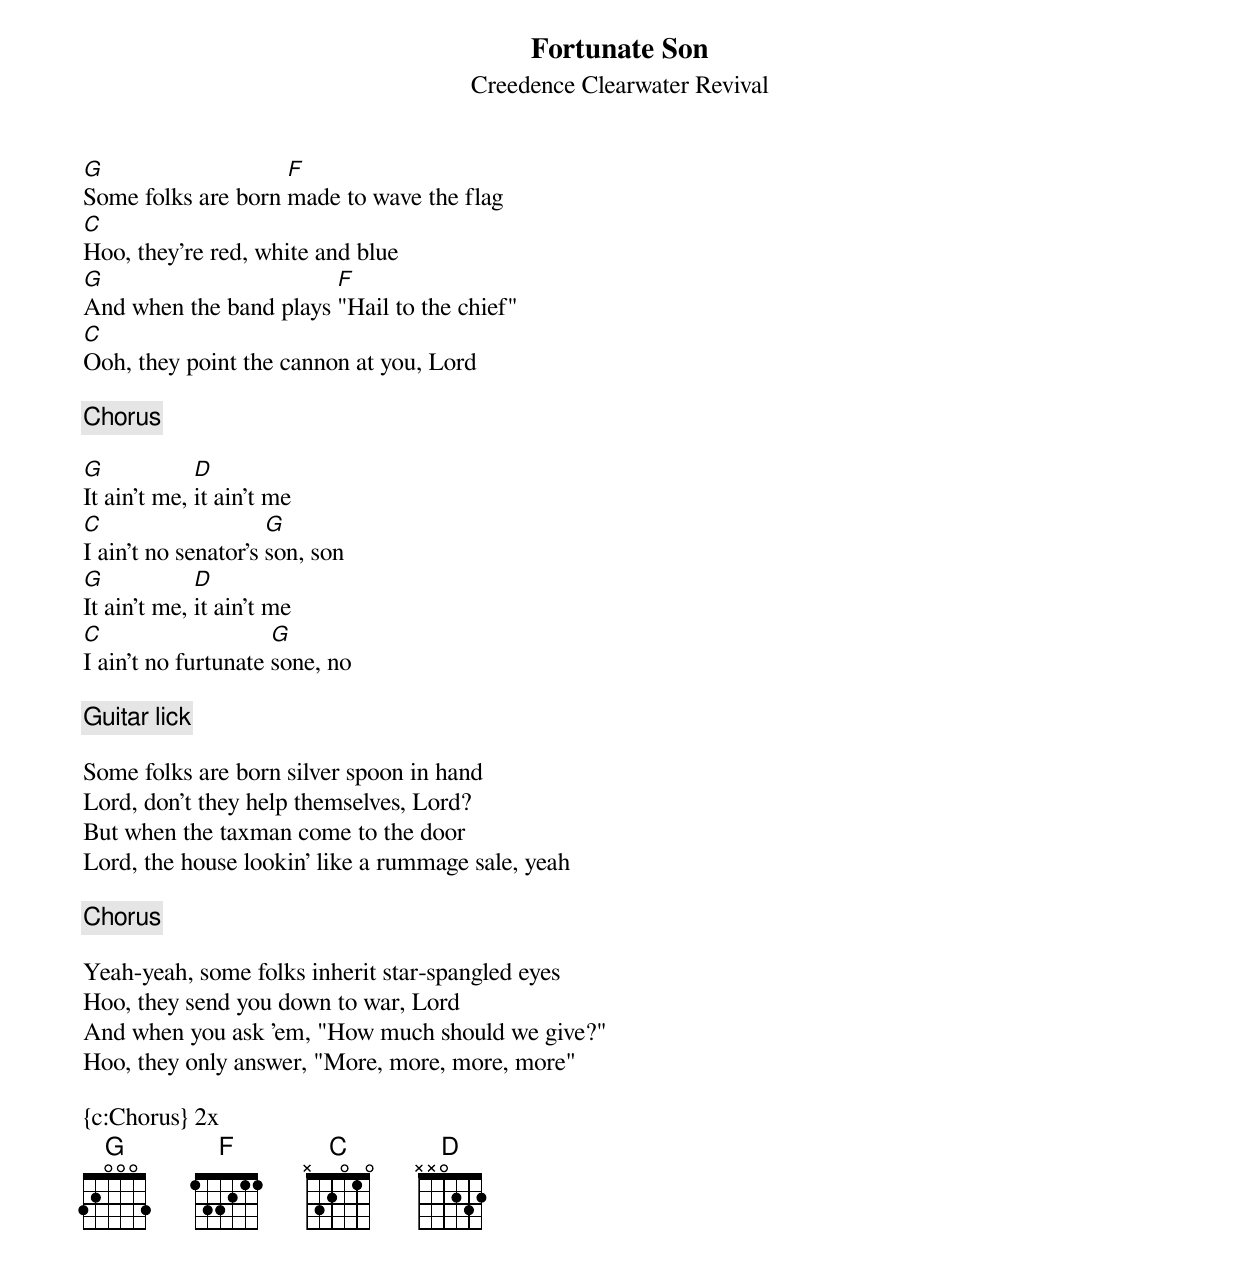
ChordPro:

{title:Fortunate Son}
{subtitle:Creedence Clearwater Revival}
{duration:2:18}
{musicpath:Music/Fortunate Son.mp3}
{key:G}

[G]Some folks are born [F]made to wave the flag
[C]Hoo, they're red, white and blue
[G]And when the band plays [F]"Hail to the chief"
[C]Ooh, they point the cannon at you, Lord

{c:Chorus}

[G]It ain't me, [D]it ain't me
[C]I ain't no senator's [G]son, son
[G]It ain't me, [D]it ain't me
[C]I ain't no furtunate [G]sone, no

{c:Guitar lick}

Some folks are born silver spoon in hand
Lord, don't they help themselves, Lord?
But when the taxman come to the door
Lord, the house lookin' like a rummage sale, yeah

{c:Chorus}

Yeah-yeah, some folks inherit star-spangled eyes
Hoo, they send you down to war, Lord
And when you ask 'em, "How much should we give?"
Hoo, they only answer, "More, more, more, more"

{c:Chorus} 2x
